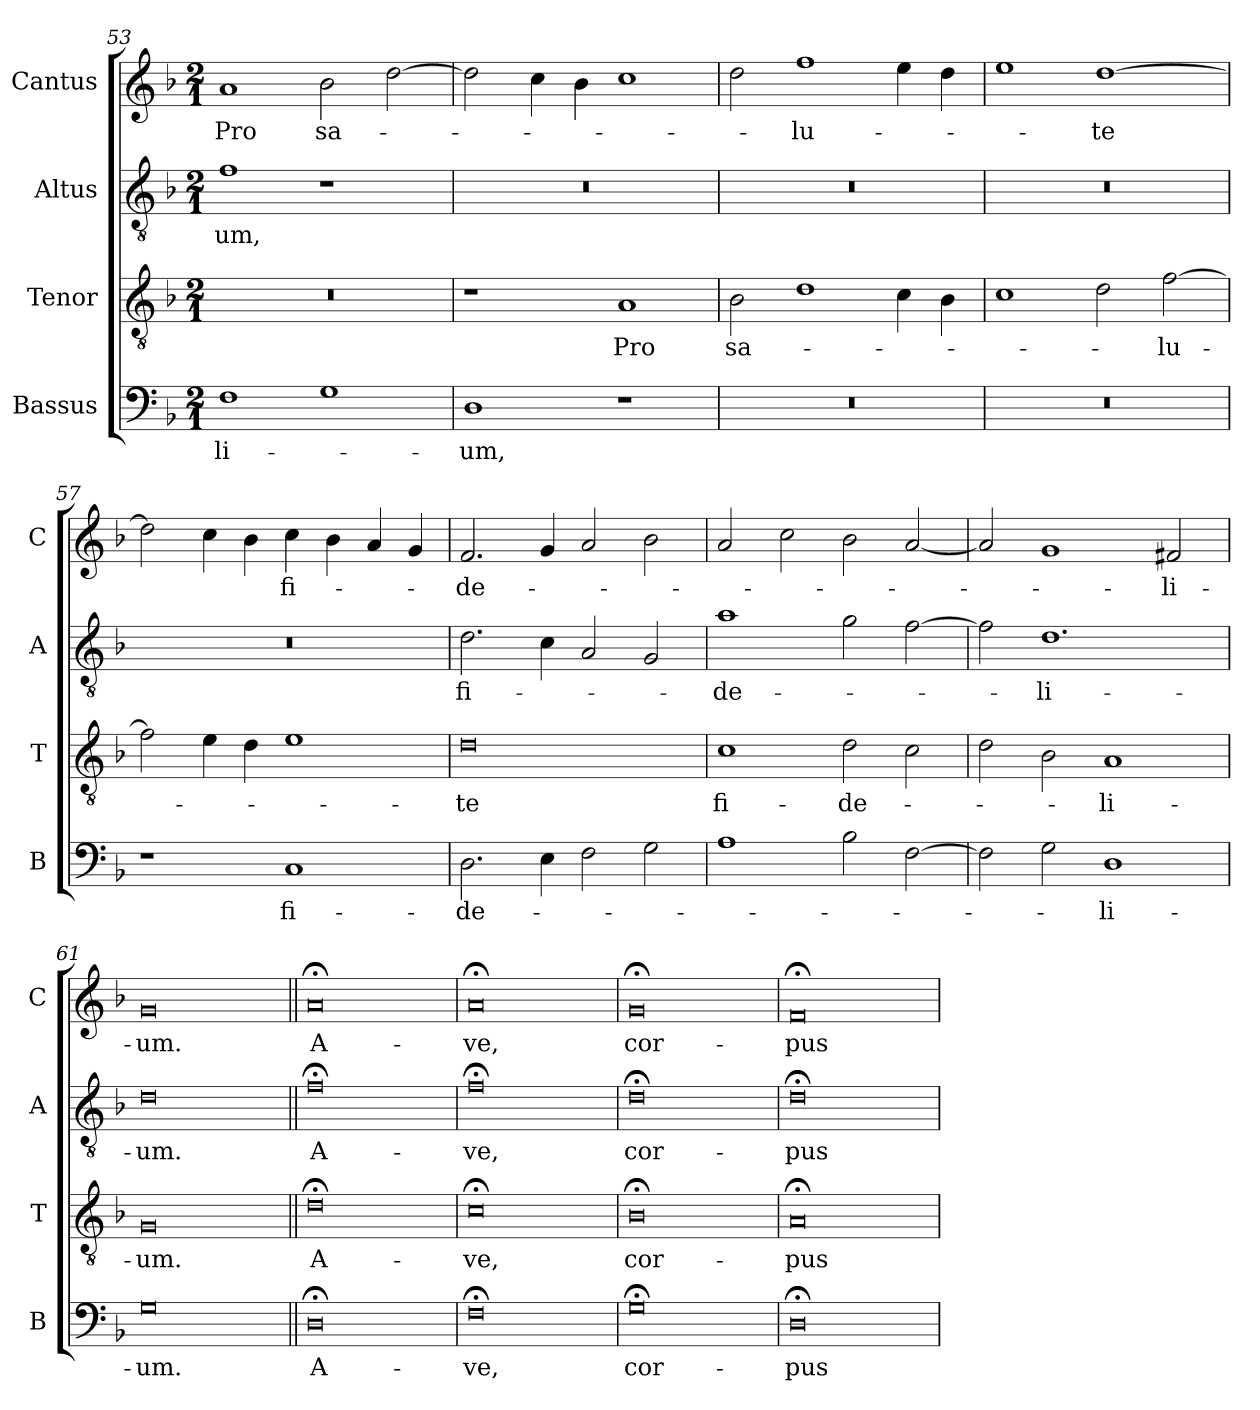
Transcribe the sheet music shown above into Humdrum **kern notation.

**kern	**text	**kern	**text	**kern	**text	**kern	**text
*part4	*part4	*part3	*part3	*part2	*part2	*part1	*part1
*staff4	*staff4	*staff3	*staff3	*staff2	*staff2	*staff1	*staff1
*I"Bassus	*	*I"Tenor	*	*I"Altus	*	*I"Cantus	*
*I'B	*	*I'T	*	*I'A	*	*I'C	*
!!LO:LB:g=z
*clefF4	*	*clefGv2	*	*clefGv2	*	*clefG2	*
*k[b-]	*	*k[b-]	*	*k[b-]	*	*k[b-]	*
*M2/1	*	*M2/1	*	*M2/1	*	*M2/1	*
=53	=53	=53	=53	=53	=53	=53	=53
1F	-li-	0r	.	1f	-um,	1a	Pro
1G	.	.	.	1r	.	2b-	sa-
.	.	.	.	.	.	[2dd	.
=54	=54	=54	=54	=54	=54	=54	=54
1D	-um,	1r	.	0r	.	2dd]	.
.	.	.	.	.	.	4cc	.
.	.	.	.	.	.	4b-	.
1r	.	1A	Pro	.	.	1cc	.
=55	=55	=55	=55	=55	=55	=55	=55
0r	.	2B-	sa-	0r	.	2dd	.
.	.	1d	.	.	.	1ff	-lu-
.	.	4c	.	.	.	4ee	.
.	.	4B-	.	.	.	4dd	.
=56	=56	=56	=56	=56	=56	=56	=56
0r	.	1c	.	0r	.	1ee	.
.	.	2d	.	.	.	[1dd	-te
.	.	[2f	-lu-	.	.	.	.
!!LO:LB:g=z
=57	=57	=57	=57	=57	=57	=57	=57
1r	.	2f]	.	0r	.	2dd]	.
.	.	4e	.	.	.	4cc	.
.	.	4d	.	.	.	4b-	.
!	!LO:LY:i	!	!	!	!	!	!
1C	fi-	1e	.	.	.	4cc	fi-
.	.	.	.	.	.	4b-	.
.	.	.	.	.	.	4a	.
.	.	.	.	.	.	4g	.
=58	=58	=58	=58	=58	=58	=58	=58
!	!LO:LY:i	!	!	!	!LO:LY:i	!	!
2.D	-de-	0d	-te	2.d	fi-	2.f	-de-
4E	.	.	.	4c	.	4g	.
2F	.	.	.	2A	.	2a	.
2G	.	.	.	2G	.	2b-	.
=59	=59	=59	=59	=59	=59	=59	=59
!	!	!	!	!	!LO:LY:i	!	!
1A	.	1c	fi-	1a	-de-	2a	.
.	.	.	.	.	.	2cc	.
2B-	.	2d	-de-	2g	.	2b-	.
[2F	.	2c	.	[2f	.	[2a	.
=60	=60	=60	=60	=60	=60	=60	=60
2F]	.	2d	.	2f]	.	2a]	.
!	!	!	!	!	!LO:LY:i	!	!
2G	.	2B-	.	1.d	-li-	1g	.
!	!LO:LY:i	!	!	!	!	!	!
1D	-li-	1A	-li-	.	.	.	.
.	.	.	.	.	.	2f#X	-li-
!!LO:LB:g=z
=61	=61	=61	=61	=61	=61	=61	=61
!	!LO:LY:i	!	!	!	!LO:LY:i	!	!
0G	-um.	0G	-um.	0d	-um.	0g	-um.
=62||	=62||	=62||	=62||	=62||	=62||	=62||	=62||
0D;<	A-	0d;<	A-	0f;<	A-	0a;<	A-
=63	=63	=63	=63	=63	=63	=63	=63
0F;<	-ve,	0c;<	-ve,	0f;<	-ve,	0a;<	-ve,
=64	=64	=64	=64	=64	=64	=64	=64
0G;<	cor-	0B-;<	cor-	0d;<	cor-	0g;<	cor-
=65	=65	=65	=65	=65	=65	=65	=65
0D;<	-pus	0A;<	-pus	0d;<	-pus	0f;<	-pus
=	=	=	=	=	=	=	=
*-	*-	*-	*-	*-	*-	*-	*-
